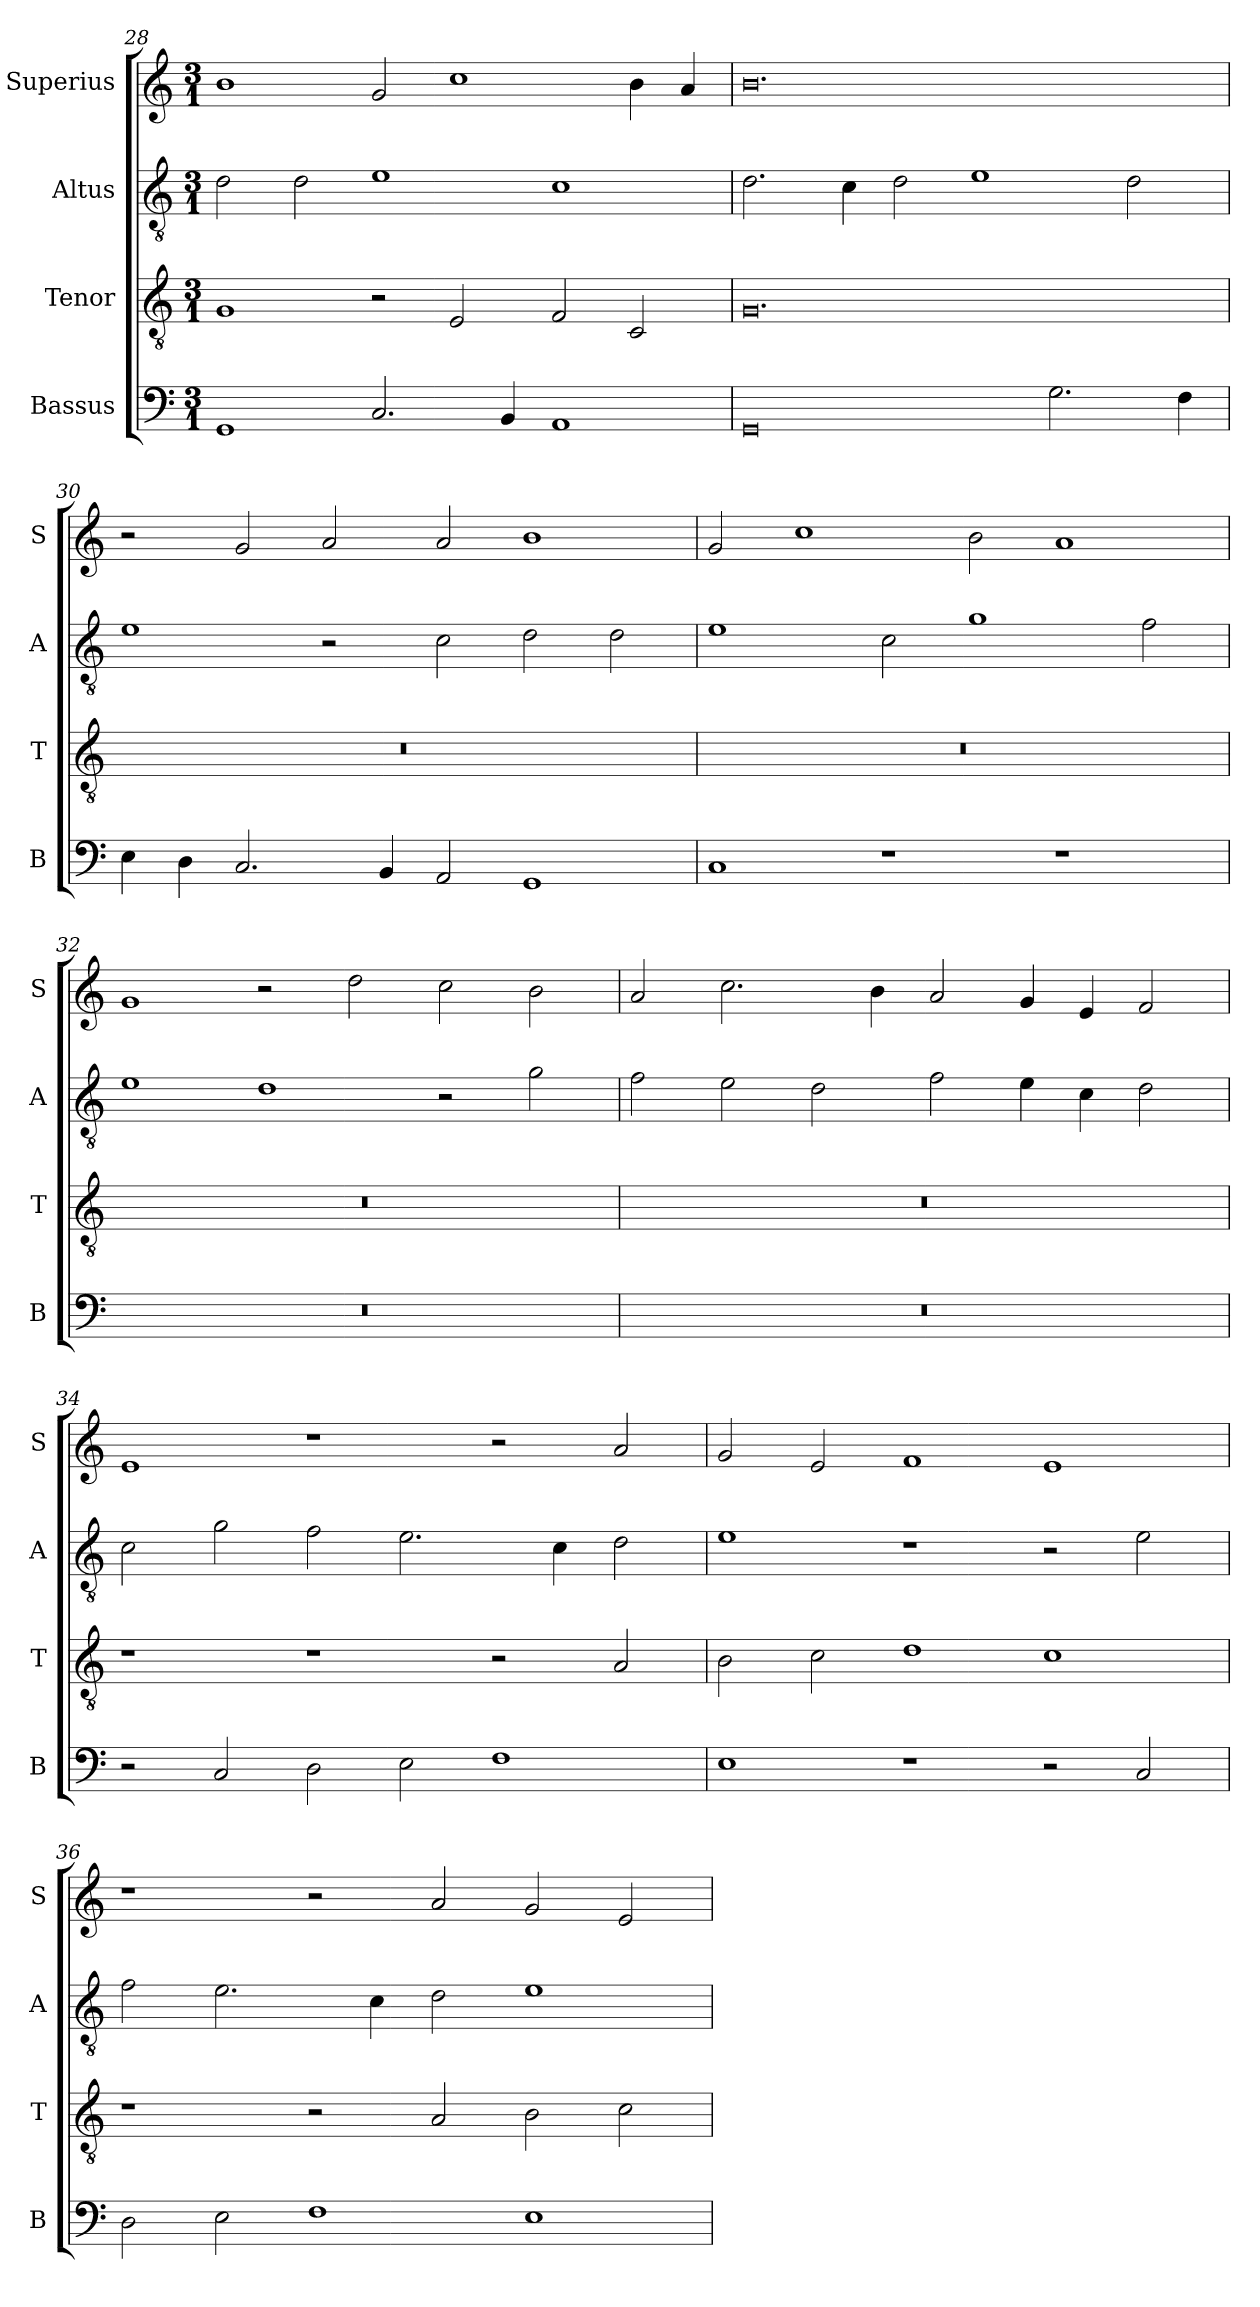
**kern	**kern	**kern	**kern
*part4	*part3	*part2	*part1
*staff4	*staff3	*staff2	*staff1
*I"Bassus	*I"Tenor	*I"Altus	*I"Superius
*I'B	*I'T	*I'A	*I'S
*clefF4	*clefGv2	*clefGv2	*clefG2
*k[]	*k[]	*k[]	*k[]
*M3/1	*M3/1	*M3/1	*M3/1
=28	=28	=28	=28
1GG	1G	2d\	1b
.	.	2d\	.
2.C/	2r	1e	2g/
.	2E/	.	1cc
4BB/	.	.	.
1AA	2F/	1c	.
.	2C/	.	4b\
.	.	.	4a/
=29	=29	=29	=29
0GG	0.G	2.d\	0.b
.	.	4c\	.
.	.	2d\	.
.	.	1e	.
2.G\	.	.	.
.	.	2d\	.
4F\	.	.	.
=30	=30	=30	=30
4E\	0.r	1e	2r
4D\	.	.	.
2.C/	.	.	2g/
.	.	2r	2a/
4BB/	.	.	.
2AA/	.	2c\	2a/
1GG	.	2d\	1b
.	.	2d\	.
=31	=31	=31	=31
1C	0.r	1e	2g/
.	.	.	1cc
1r	.	2c\	.
.	.	1g	2b\
1r	.	.	1a
.	.	2f\	.
=32	=32	=32	=32
0.r	0.r	1e	1g
.	.	1d	2r
.	.	.	2dd\
.	.	2r	2cc\
.	.	2g\	2b\
=33	=33	=33	=33
0.r	0.r	2f\	2a/
.	.	2e\	2.cc\
.	.	2d\	.
.	.	.	4b\
.	.	2f\	2a/
.	.	4e\	4g/
.	.	4c\	4e/
.	.	2d\	2f/
=34	=34	=34	=34
2r	1r	2c\	1e
2C/	.	2g\	.
2D\	1r	2f\	1r
2E\	.	2.e\	.
1F	2r	.	2r
.	.	4c\	.
.	2A/	2d\	2a/
=35	=35	=35	=35
1E	2B\	1e	2g/
.	2c\	.	2e/
1r	1d	1r	1f
2r	1c	2r	1e
2C/	.	2e\	.
=36	=36	=36	=36
2D\	1r	2f\	1r
2E\	.	2.e\	.
1F	2r	.	2r
.	.	4c\	.
.	2A/	2d\	2a/
1E	2B\	1e	2g/
.	2c\	.	2e/
=	=	=	=
*-	*-	*-	*-
